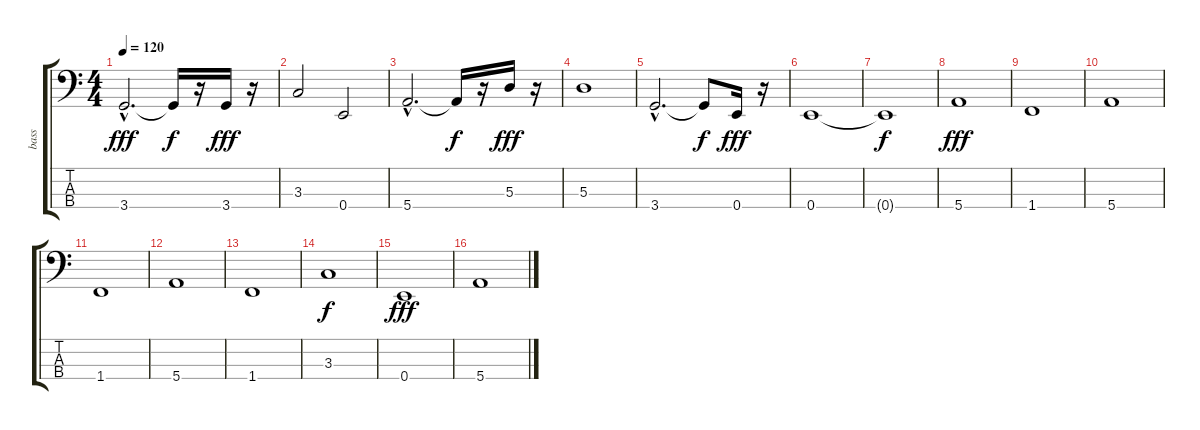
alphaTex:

\track ("bass" "bass") {instrument fretlessbass}
\staff {score tabs}
\tuning (G2 D2 A1 E1) {hide}
\ts (4 4)
\tempo 120
\clef f4
\ks c
3.4{hac}.2{d dy fff} 3.4{t}.16{dy f} r.16 3.4.16{dy fff} r.16 |
3.3.2 0.4.2 |
5.4{hac}.2{d} 5.4{t}.16{dy f} r.16 5.3.16{dy fff} r.16 |
5.3.1 |
3.4{hac}.2{d} 3.4{t}.8{dy f} 0.4.16{dy fff} r.16 |
0.4.1 |
0.4{t}.1{dy f} |
5.4.1{dy fff} |
1.4.1 |
5.4.1 |
1.4.1 |
5.4.1 |
1.4.1 |
3.3.1{dy f} |
0.4.1{dy fff} |
5.4.1
